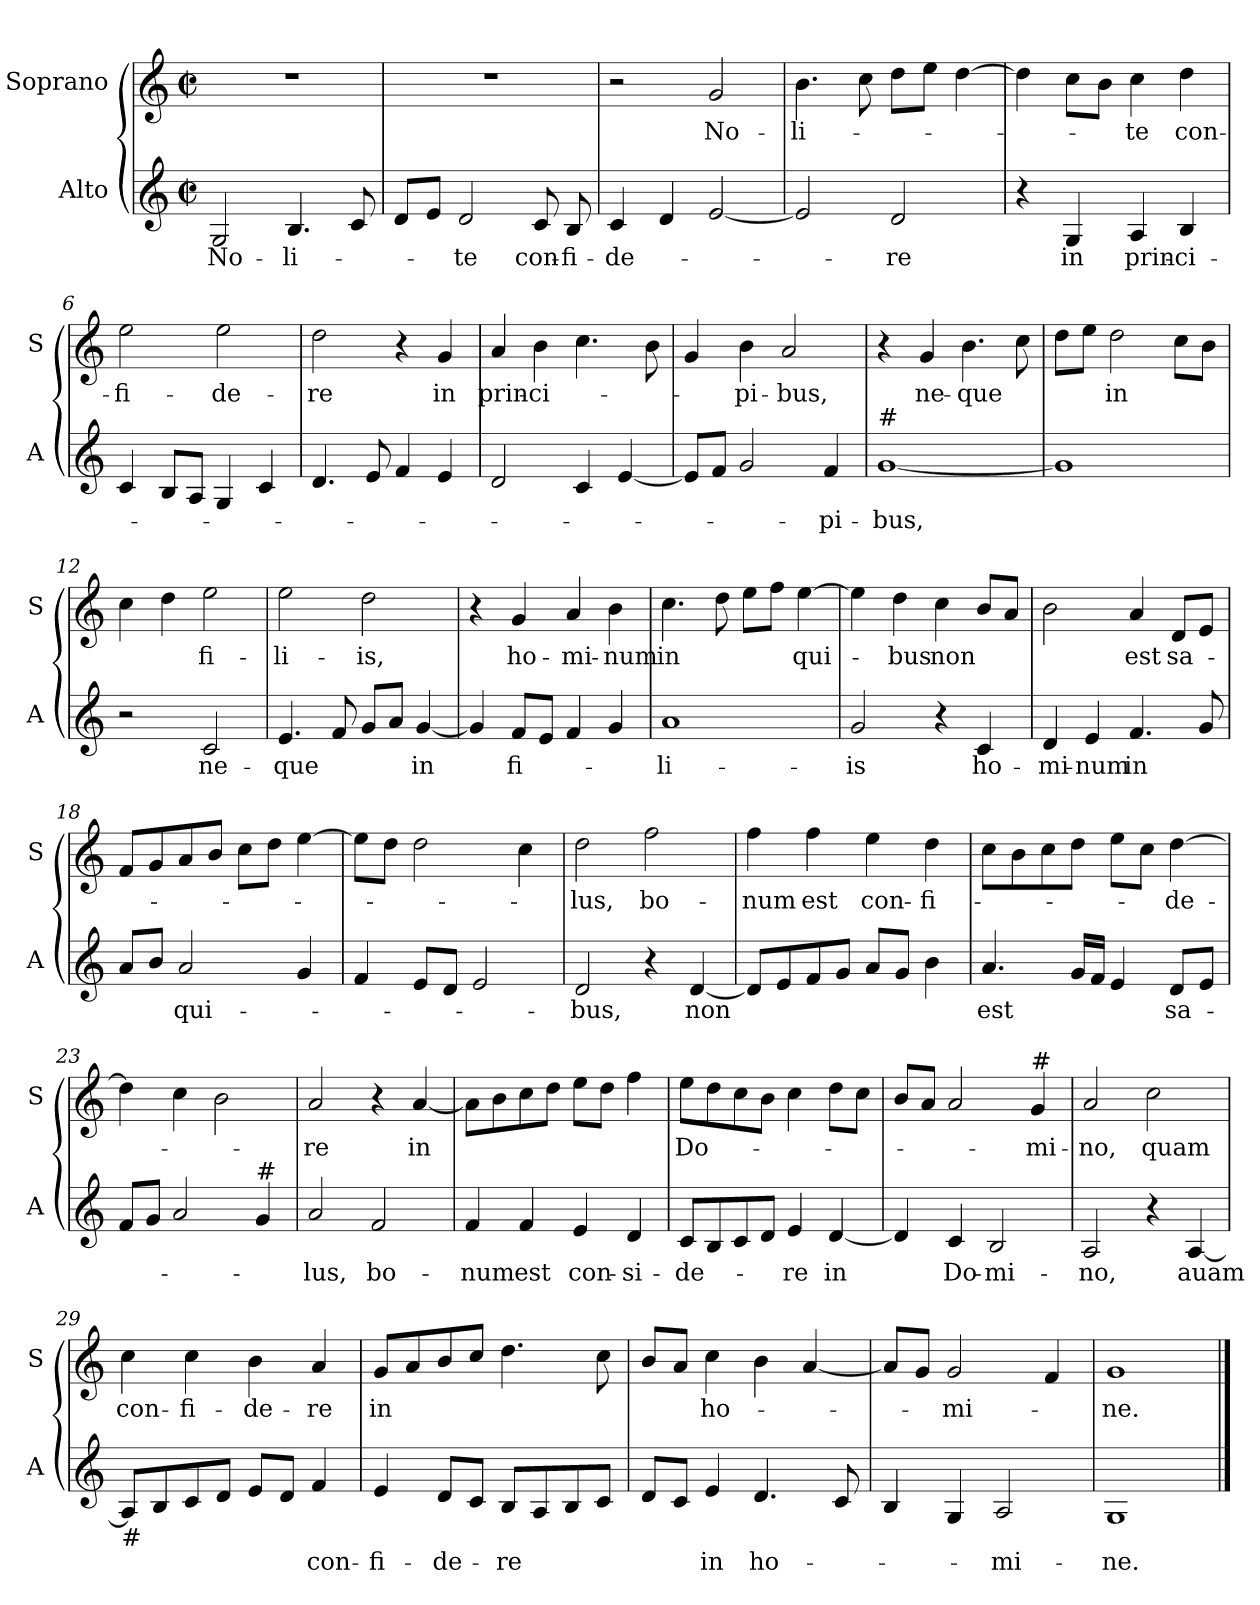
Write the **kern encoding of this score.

**kern	**text	**kern	**text
*part2	*part2	*part1	*part1
*staff2	*staff2	*staff1	*staff1
*I"Alto	*	*I"Soprano	*
*I'A	*	*I'S	*
*clefG2	*	*clefG2	*
*k[]	*	*k[]	*
*C:	*	*C:	*
*M2/2	*	*M2/2	*
*met(c|)	*	*met(c|)	*
=1	=1	=1	=1
!	!LO:LY:b	!	!
2G/	No-	1r	.
!	!LO:LY:b	!	!
4.B/	-li-	.	.
8c/	.	.	.
=2	=2	=2	=2
8d/L	.	1r	.
8e/J	.	.	.
!	!LO:LY:b	!	!
2d/	-te	.	.
!	!LO:LY:b	!	!
8c/	con-	.	.
!	!LO:LY:b	!	!
8B/	-fi-	.	.
=3	=3	=3	=3
!	!LO:LY:b	!	!
4c/	-de-	2r	.
4d/	.	.	.
!	!	!	!LO:LY:b
[2e/	.	2g/	No-
=4	=4	=4	=4
!	!	!	!LO:LY:b
2e/]	.	4.b\	-li-
.	.	8cc\	.
!	!LO:LY:b	!	!
2d/	-re	8dd\L	.
.	.	8ee\J	.
.	.	[4dd\	.
!!LO:LB:g=z
=5	=5	=5	=5
4r	.	4dd\]	.
!	!LO:LY:b	!	!
4G/	in	8cc\L	.
.	.	8b\J	.
!	!LO:LY:b	!	!LO:LY:b
4A/	prin-	4cc\	-te
!	!LO:LY:b	!	!LO:LY:b
4B/	-ci-	4dd\	con-
=6	=6	=6	=6
!	!	!	!LO:LY:b
4c/	.	2ee\	-fi-
8B/L	.	.	.
8A/J	.	.	.
!	!	!	!LO:LY:b
4G/	.	2ee\	-de-
4c/	.	.	.
=7	=7	=7	=7
!	!	!	!LO:LY:b
4.d/	.	2dd\	-re
8e/	.	.	.
4f/	.	4r	.
!	!	!	!LO:LY:b
4e/	.	4g/	in
=8	=8	=8	=8
!	!	!	!LO:LY:b
2d/	.	4a/	prin-
!	!	!	!LO:LY:b
.	.	4b\	-ci-
4c/	.	4.cc\	.
[4e/	.	.	.
.	.	8b\	.
!!LO:LB:g=z
=9	=9	=9	=9
8e/L]	.	4g/	.
8f/J	.	.	.
!	!	!	!LO:LY:b
2g/	.	4b\	-pi-
!	!	!	!LO:LY:b
.	.	2a/	-bus,
!	!LO:LY:b	!	!
4f/	-pi-	.	.
=10	=10	=10	=10
!LO:TX:a:t=#	!	!	!
!	!LO:LY:b	!	!
[1g	-bus,	4r	.
!	!	!	!LO:LY:b
.	.	4g/	ne-
!	!	!	!LO:LY:b
.	.	4.b\	-que
.	.	8cc\	.
=11	=11	=11	=11
1g]	.	8dd\L	.
.	.	8ee\J	.
!	!	!	!LO:LY:b
.	.	2dd\	in
.	.	8cc\L	.
.	.	8b\J	.
=12	=12	=12	=12
2r	.	4cc\	.
.	.	4dd\	.
!	!LO:LY:b	!	!LO:LY:b
2c/	ne-	2ee\	fi-
!!LO:LB:g=z
=13	=13	=13	=13
!	!LO:LY:b	!	!LO:LY:b
4.e/	-que	2ee\	-li-
8f/	.	.	.
!	!	!	!LO:LY:b
8g/L	.	2dd\	-is,
8a/J	.	.	.
!	!LO:LY:b	!	!
[4g/	in	.	.
=14	=14	=14	=14
4g/]	.	4r	.
!	!LO:LY:b	!	!LO:LY:b
8f/L	fi-	4g/	ho-
8e/J	.	.	.
!	!	!	!LO:LY:b
4f/	.	4a/	-mi-
!	!	!	!LO:LY:b
4g/	.	4b\	-num
=15	=15	=15	=15
!	!LO:LY:b	!	!LO:LY:b
1a	-li-	4.cc\	in
.	.	8dd\	.
.	.	8ee\L	.
.	.	8ff\J	.
!	!	!	!LO:LY:b
.	.	[4ee\	qui-
=16	=16	=16	=16
!	!LO:LY:b	!	!
2g/	-is	4ee\]	.
!	!	!	!LO:LY:b
.	.	4dd\	-bus
!	!	!	!LO:LY:b
4r	.	4cc\	non
!	!LO:LY:b	!	!
4c/	ho-	8b/L	.
.	.	8a/J	.
!!LO:PB:g=z
=17	=17	=17	=17
!	!LO:LY:b	!	!
4d/	-mi-	2b\	.
!	!LO:LY:b	!	!
4e/	-num	.	.
!	!LO:LY:b	!	!LO:LY:b
4.f/	in	4a/	est
!	!	!	!LO:LY:b
.	.	8d/L	sa-
8g/	.	8e/J	.
=18	=18	=18	=18
8a/L	.	8f/L	.
8b/J	.	8g/	.
!	!LO:LY:b	!	!
2a/	qui-	8a/	.
.	.	8b/J	.
.	.	8cc\L	.
.	.	8dd\J	.
4g/	.	[4ee\	.
=19	=19	=19	=19
4f/	.	8ee\L]	.
.	.	8dd\J	.
8e/L	.	2dd\	.
8d/J	.	.	.
2e/	.	.	.
.	.	4cc\	.
=20	=20	=20	=20
!	!LO:LY:b	!	!LO:LY:b
2d/	-bus,	2dd\	-lus,
!	!	!	!LO:LY:b
4r	.	2ff\	bo-
!	!LO:LY:b	!	!
[4d/	non	.	.
!!LO:LB:g=z
=21	=21	=21	=21
!	!	!	!LO:LY:b
8d/L]	.	4ff\	-num
8e/	.	.	.
!	!	!	!LO:LY:b
8f/	.	4ff\	est
8g/J	.	.	.
!	!	!	!LO:LY:b
8a/L	.	4ee\	con-
8g/J	.	.	.
!	!	!	!LO:LY:b
4b\	.	4dd\	-fi-
=22	=22	=22	=22
!	!LO:LY:b	!	!
4.a/	est	8cc\L	.
.	.	8b\	.
.	.	8cc\	.
16g/LL	.	8dd\J	.
16f/JJ	.	.	.
4e/	.	8ee\L	.
.	.	8cc\J	.
!	!LO:LY:b	!	!LO:LY:b
8d/L	sa-	[4dd\	-de-
8e/J	.	.	.
=23	=23	=23	=23
8f/L	.	4dd\]	.
8g/J	.	.	.
2a/	.	4cc\	.
.	.	2b\	.
!LO:TX:a:t=#	!	!	!
4g/	.	.	.
=24	=24	=24	=24
!	!LO:LY:b	!	!LO:LY:b
2a/	-lus,	2a/	-re
!	!LO:LY:b	!	!
2f/	bo-	4r	.
!	!	!	!LO:LY:b
.	.	[4a/	in
!!LO:LB:g=z
=25	=25	=25	=25
!	!LO:LY:b	!	!
4f/	-num	8a\L]	.
.	.	8b\	.
!	!LO:LY:b	!	!
4f/	est	8cc\	.
.	.	8dd\J	.
!	!LO:LY:b	!	!
4e/	con-	8ee\L	.
.	.	8dd\J	.
!	!LO:LY:b	!	!
4d/	-si-	4ff\	.
=26	=26	=26	=26
!	!LO:LY:b	!	!LO:LY:b
8c/L	-de-	8ee\L	Do-
8B/	.	8dd\	.
8c/	.	8cc\	.
8d/J	.	8b\J	.
!	!LO:LY:b	!	!
4e/	-re	4cc\	.
!	!LO:LY:b	!	!
[4d/	in	8dd\L	.
.	.	8cc\J	.
=27	=27	=27	=27
4d/]	.	8b/L	.
.	.	8a/J	.
!	!LO:LY:b	!	!
4c/	Do-	2a/	.
!	!LO:LY:b	!	!
2B/	-mi-	.	.
!	!	!LO:TX:a:t=#	!
!	!	!	!LO:LY:b
.	.	4g/	-mi-
=28	=28	=28	=28
!	!LO:LY:b	!	!LO:LY:b
2A/	-no,	2a/	-no,
!	!	!	!LO:LY:b
4r	.	2cc\	quam
!	!LO:LY:b	!	!
[4A/	auam	.	.
=29	=29	=29	=29
!LO:TX:b:t=#	!	!	!
!	!	!	!LO:LY:b
8A/L]	.	4cc\	con-
8B/	.	.	.
!	!	!	!LO:LY:b
8c/	.	4cc\	-fi-
8d/J	.	.	.
!	!	!	!LO:LY:b
8e/L	.	4b\	-de-
8d/J	.	.	.
!	!LO:LY:b	!	!LO:LY:b
4f/	con-	4a/	-re
!!LO:LB:g=z
=30	=30	=30	=30
!	!LO:LY:b	!	!LO:LY:b
4e/	-fi-	8g/L	in
.	.	8a/	.
!	!LO:LY:b	!	!
8d/L	-de-	8b/	.
8c/J	.	8cc/J	.
!	!LO:LY:b	!	!
8B/L	-re	4.dd\	.
8A/	.	.	.
8B/	.	.	.
8c/J	.	8cc\	.
=31	=31	=31	=31
8d/L	.	8b/L	.
8c/J	.	8a/J	.
!	!LO:LY:b	!	!LO:LY:b
4e/	in	4cc\	ho-
!	!LO:LY:b	!	!
4.d/	ho-	4b\	.
.	.	[4a/	.
8c/	.	.	.
=32	=32	=32	=32
4B/	.	8a/L]	.
.	.	8g/J	.
!	!	!	!LO:LY:b
4G/	.	2g/	-mi-
!	!LO:LY:b	!	!
2A/	-mi-	.	.
.	.	4f/	.
=33	=33	=33	=33
!	!LO:LY:b	!	!LO:LY:b
1G	-ne.	1g	-ne.
==	==	==	==
*-	*-	*-	*-
